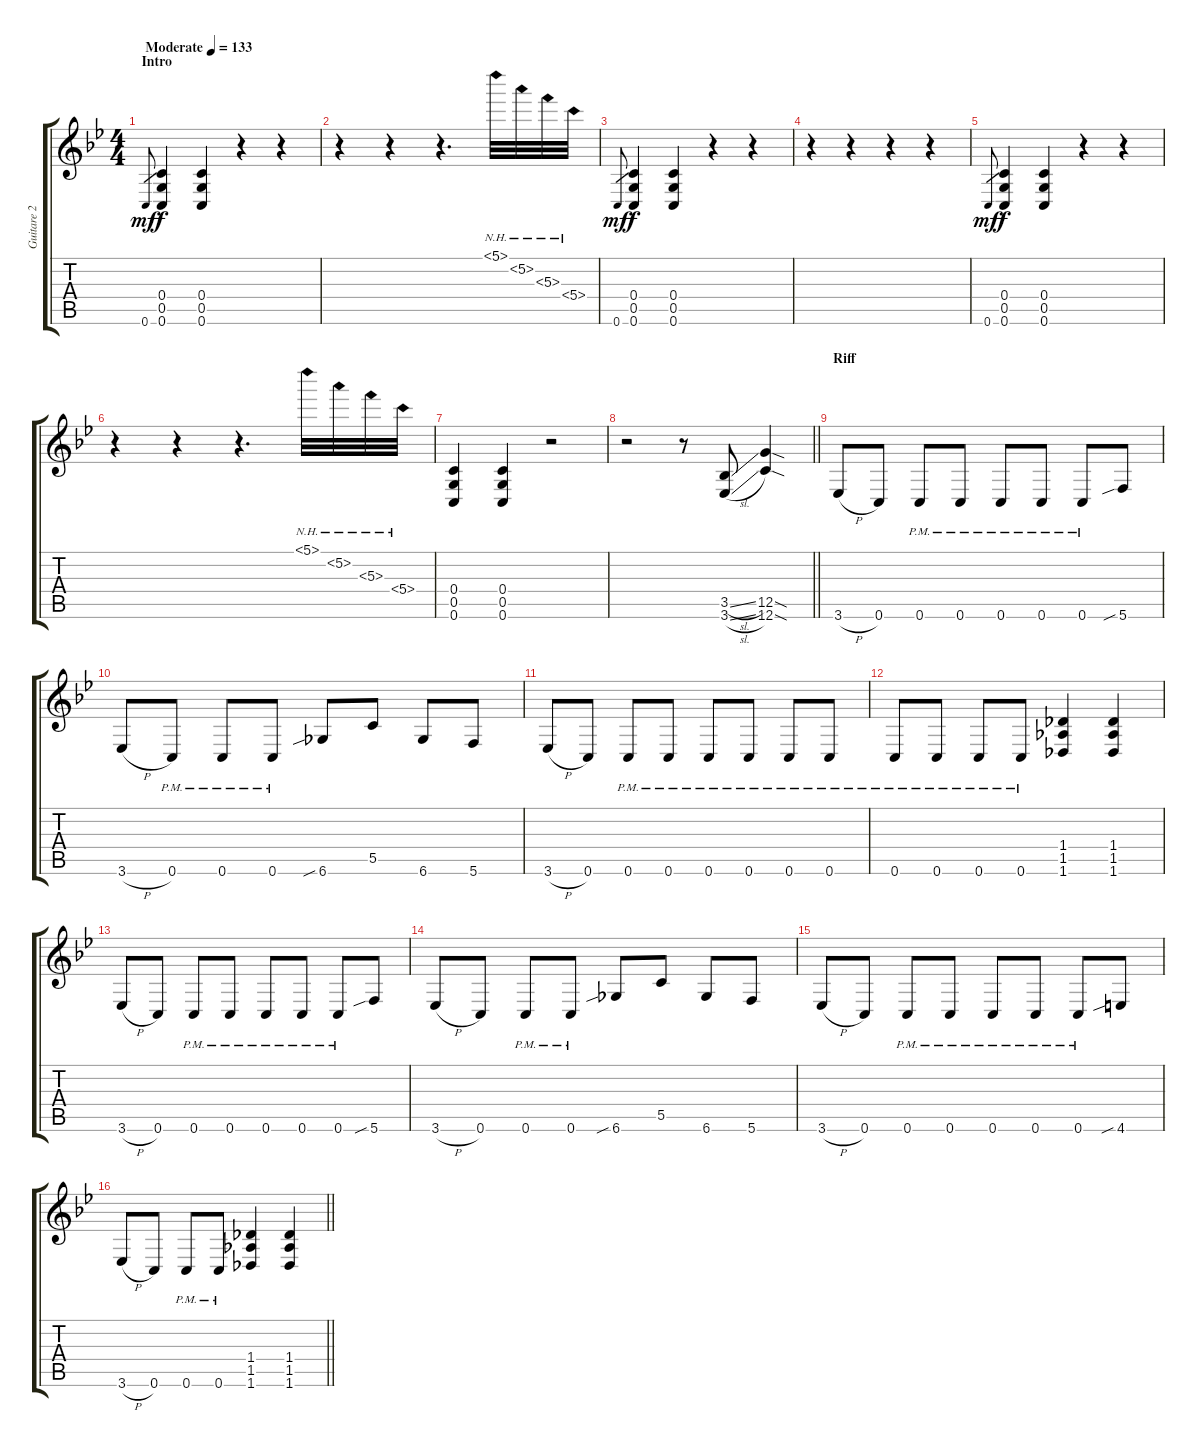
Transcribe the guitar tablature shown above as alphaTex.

\track ("Guitare 2 DropC" "Guitare 2 ") {instrument distortionguitar}
\staff {score tabs}
\tuning (D4 A3 F3 C3 G2 C2) {hide}
\ts (4 4)
\section ("" "Intro")
\tempo (133 "Moderate")
\clef g2
\ks bb
0.6.8{gr dy mf instrument distortionguitar} (0.4 0.5 0.6).4{dy f} (0.4 0.5 0.6).4 r.4 r.4 |
r.4 r.4 r.4{d} 5.1{nh}.32 5.2{nh}.32 5.3{nh}.32 5.4{nh}.32 |
0.6.8{gr dy mf} (0.4 0.5 0.6).4{dy f} (0.4 0.5 0.6).4 r.4 r.4 |
r.4 r.4 r.4 r.4 |
0.6.8{gr dy mf} (0.4 0.5 0.6).4{dy f} (0.4 0.5 0.6).4 r.4 r.4 |
r.4 r.4 r.4{d} 5.1{nh}.32 5.2{nh}.32 5.3{nh}.32 5.4{nh}.32 |
(0.4 0.5 0.6).4 (0.4 0.5 0.6).4 r.2 |
\barLineRight lightlight
r.2 r.8 (3.5{sl} 3.6{sl}).8 (12.5{sod} 12.6{sod}).4 |
\section ("" "Riff")
3.6{h}.8 0.6.8 0.6{pm}.8 0.6{pm}.8 0.6{pm}.8 0.6{pm}.8 0.6{pm}.8 5.6{sib}.8 |
3.6{h}.8 0.6{pm}.8 0.6{pm}.8 0.6{pm}.8 6.6{sib}.8 5.5.8 6.6.8 5.6.8 |
3.6{h}.8 0.6.8 0.6{pm}.8 0.6{pm}.8 0.6{pm}.8 0.6{pm}.8 0.6{pm}.8 0.6{pm}.8 |
0.6{pm}.8 0.6{pm}.8 0.6{pm}.8 0.6{pm}.8 (1.4 1.5 1.6).4 (1.4 1.5 1.6).4 |
3.6{h}.8 0.6.8 0.6{pm}.8 0.6{pm}.8 0.6{pm}.8 0.6{pm}.8 0.6{pm}.8 5.6{sib}.8 |
3.6{h}.8 0.6.8 0.6{pm}.8 0.6{pm}.8 6.6{sib}.8 5.5.8 6.6.8 5.6.8 |
3.6{h}.8 0.6.8 0.6{pm}.8 0.6{pm}.8 0.6{pm}.8 0.6{pm}.8 0.6{pm}.8 4.6{sib}.8 |
\barLineRight lightlight
3.6{h}.8 0.6.8 0.6{pm}.8 0.6{pm}.8 (1.4 1.5 1.6).4 (1.4 1.5 1.6).4
